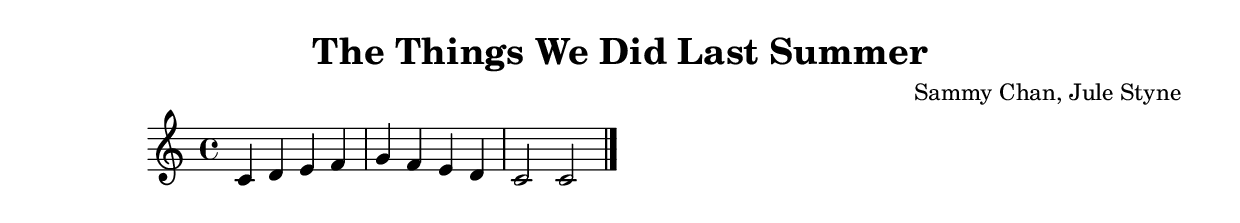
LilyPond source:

\version "2.24.4"

\header {
  title = "The Things We Did Last Summer"
  composer = "Sammy Chan, Jule Styne"
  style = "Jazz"
}

\score {
  \new Staff {
    \clef treble
    \time 4/4
    \key c \major
    
    % Simple chord progression placeholder
    c'4 d' e' f' |
    g' f' e' d' |
    c'2 c'2 |
    \bar "|."
  }
  \layout {}
  \midi {
    \tempo 4 = 120
  }
}